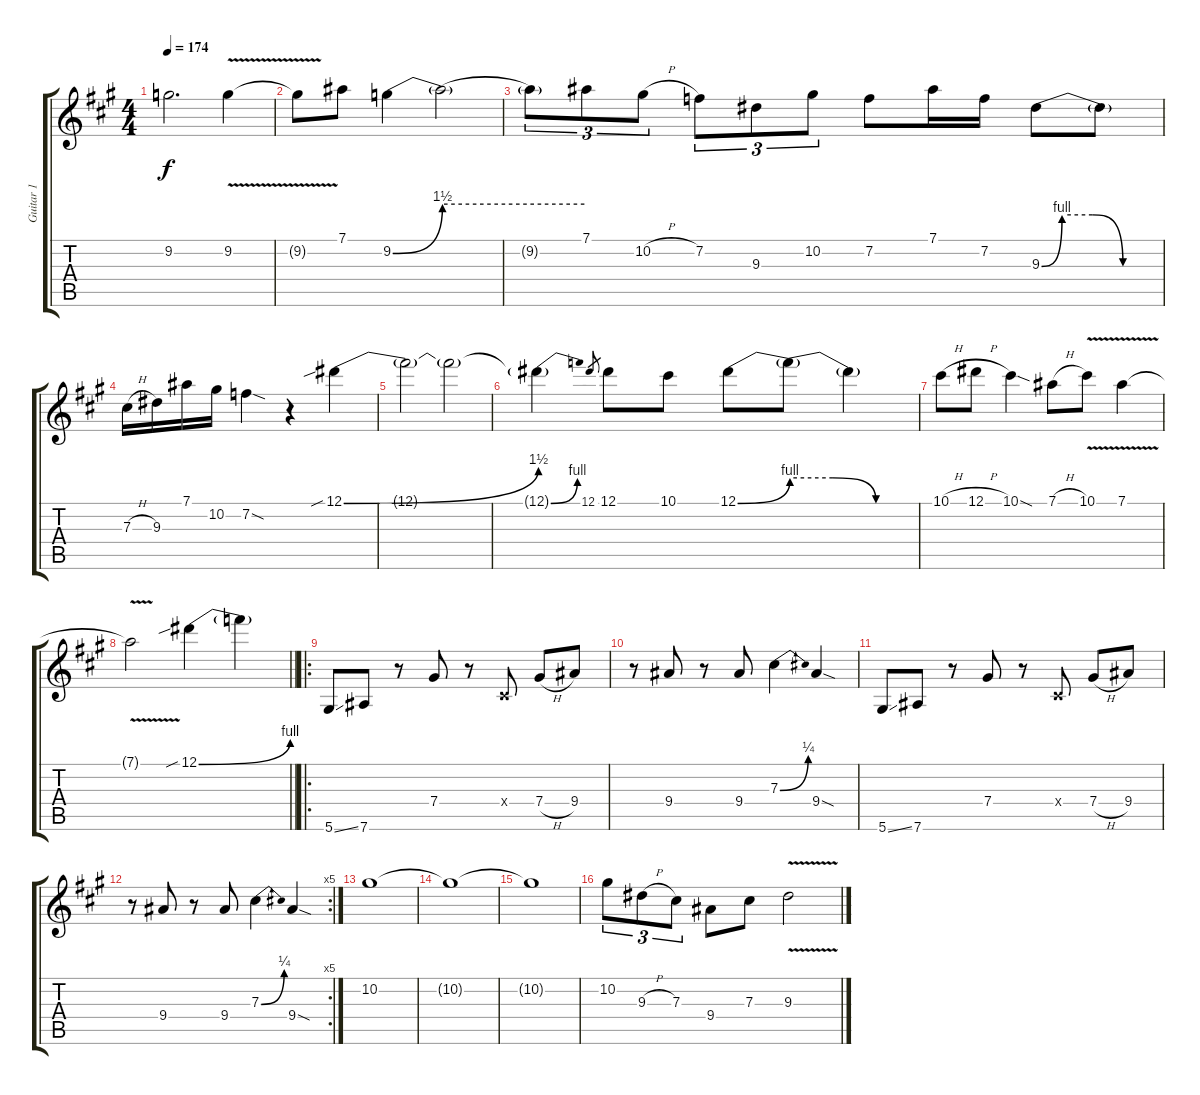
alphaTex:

\track ("Guitar 1" "Guitar 1") {instrument overdrivenguitar}
\staff {score tabs}
\tuning (Eb4 Bb3 Gb3 Db3 Ab2 Eb2) {hide}
\ts (4 4)
\tempo 174
\clef g2
\ks a
9.2{t}.2{d dy f} 9.2{v}.4 |
9.2{v t}.8 7.1.8 9.2{be (bend 0 0 60 6)}.4 9.2{be (hold 0 6 60 6) t}.2 |
9.2{t}.8{tu (3 2)} 7.1.8{tu (3 2)} 10.2{h}.8{tu (3 2)} 7.2.8{tu (3 2)} 9.3.8{tu (3 2)} 10.2.8{tu (3 2)} 7.2.8 7.1.16 7.2.16 9.3{be (custom 0 0 10 4 25 4 40 0 60 0)}.8 9.3{t}.8 |
7.3{h}.16 9.3.16 7.1.16 10.2.16 7.2{sod}.4 r.4 12.1{be (bend 0 0 60 6) sib}.4 |
12.1{t}.2 12.1{t}.2 |
12.1{be (bend 0 0 60 4) t}.4 12.1.8{gr} 12.1.8 10.1.8 12.1{be (bend 0 0 60 4)}.8 12.1{be (custom 0 4 20 4 40 0 60 0) t}.8 12.1{t}.4 |
10.1{h}.8 12.1{h}.8 10.1{sod}.4 7.1{h}.8 10.1{v}.8 7.1{v}.4 |
\barLineRight lightlight
7.1{v t}.2 12.1{be (bend 0 0 60 4) sib}.4 12.1{t}.4 |
\ro
5.6{ss}.8 7.6.8 r.8 7.4.8 r.8 0.4{x}.8 7.4{h}.8 9.4.8 |
r.8 9.4.8 r.8 9.4.8 7.3{be (bend 0 0 60 1)}.4 9.4{sod}.4 |
5.6{ss}.8 7.6.8 r.8 7.4.8 r.8 0.4{x}.8 7.4{h}.8 9.4.8 |
\rc 5
r.8 9.4.8 r.8 9.4.8 7.3{be (bend 0 0 60 1)}.4 9.4{sod}.4 |
10.2.1 |
10.2{t}.1 |
10.2{t}.1 |
10.2.8{tu (3 2)} 9.3{h}.8{tu (3 2)} 7.3.8{tu (3 2)} 9.4.8 7.3.8 9.3{v}.2
